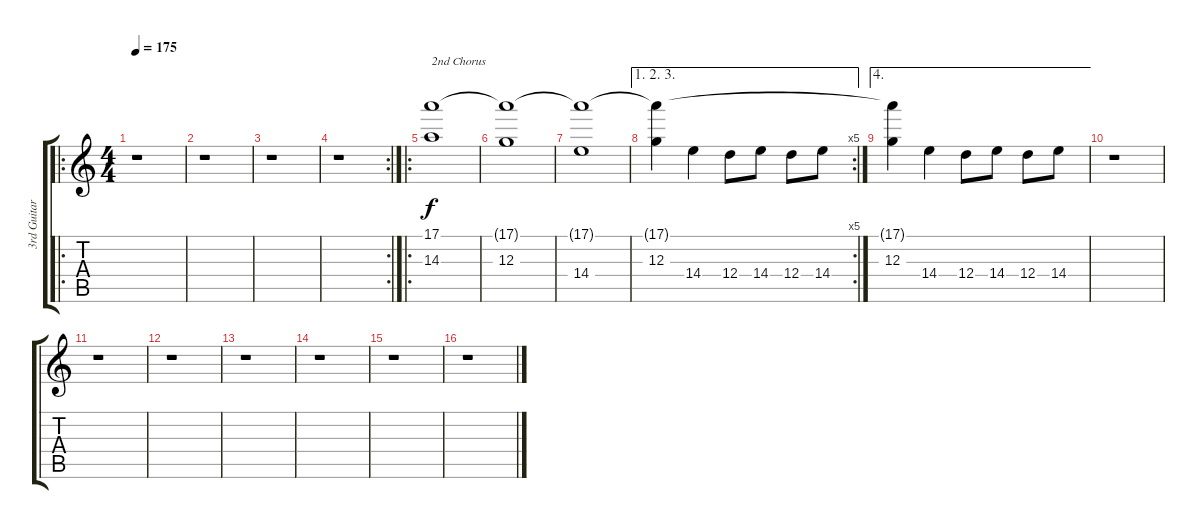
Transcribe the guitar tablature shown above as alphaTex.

\track ("3rd Guitar" "3rd Guitar") {instrument overdrivenguitar}
\staff {score tabs}
\tuning (E4 B3 G3 D3 A2 E2) {hide}
\ro
\ts (4 4)
\tempo 175
\clef g2
\ks c
r.1{dy f} |
r.1 |
r.1 |
\rc 2
r.1 |
\ro
(17.1 14.3).1{txt "2nd Chorus"} |
(17.1{t} 12.3).1 |
(17.1{t} 14.4).1 |
\ae (1 2 3)
\rc 5
(17.1{t} 12.3).4 14.4.4 12.4.8 14.4.8 12.4.8 14.4.8 |
\ae 4
(17.1{t} 12.3).4 14.4.4 12.4.8 14.4.8 12.4.8 14.4.8 |
r.1 |
r.1 |
r.1 |
r.1 |
r.1 |
r.1 |
r.1
